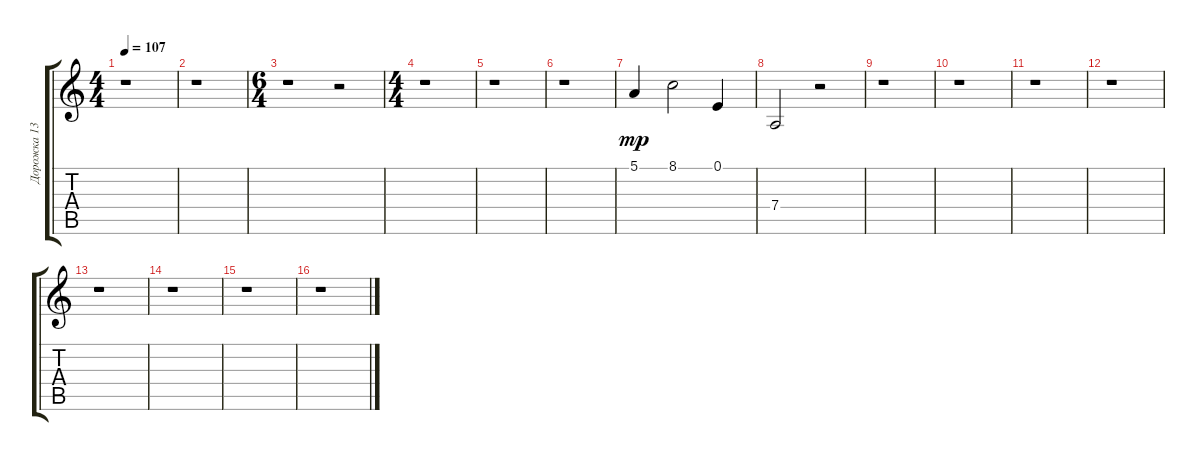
\track ("Дорожка 13" "Дорожка 13") {instrument stringensemble1}
\staff {score tabs}
\tuning (E4 B3 G3 D3 A2 E2) {hide}
\ts (4 4)
\tempo 107
\clef g2
\ks c
r.1{dy f} |
r.1 |
\ts (6 4)
r.1 r.2 |
\ts (4 4)
r.1 |
r.1 |
r.1 |
5.1.4{dy mp} 8.1.2 0.1.4 |
7.4.2 r.2 |
r.1 |
r.1 |
r.1 |
r.1 |
r.1 |
r.1 |
r.1 |
r.1
